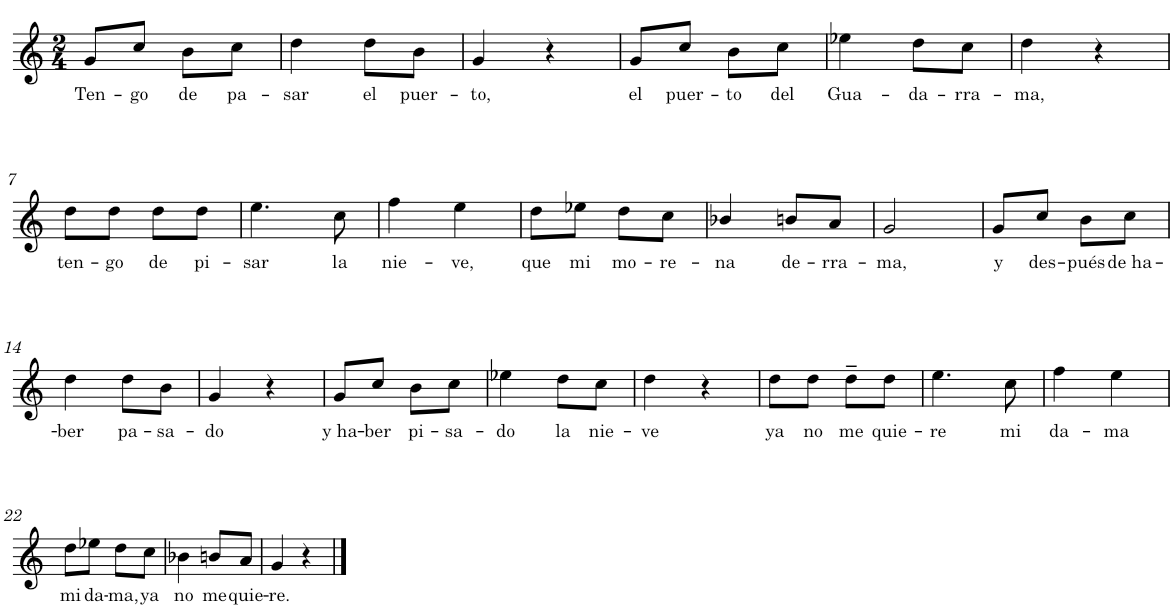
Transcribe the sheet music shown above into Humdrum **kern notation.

**kern	**text
*part1	*part1
*staff1	*staff1
*I"Nylon Guitar	*
*clefG2	*
*Trd7c12	*
*k[]	*
*M2/4	*
=1	=1
!	!LO:LY:b
8g/L	Ten-
!	!LO:LY:b
8cc/J	-go
!	!LO:LY:b
8b\L	de
!	!LO:LY:b
8cc\J	pa-
=2	=2
!	!LO:LY:b
4dd\	-sar
!	!LO:LY:b
8dd\L	el
!	!LO:LY:b
8b\J	puer-
=3	=3
!	!LO:LY:b
4g/	-to,
4r	.
=4	=4
!	!LO:LY:b
8g/L	el
!	!LO:LY:b
8cc/J	puer-
!	!LO:LY:b
8b\L	-to
!	!LO:LY:b
8cc\J	del
=5	=5
!	!LO:LY:b
4ee-X\	Gua-
!	!LO:LY:b
8dd\L	-da-
!	!LO:LY:b
8cc\J	-rra-
=6	=6
!	!LO:LY:b
4dd\	-ma,
4r	.
!!LO:LB:g=z
=7	=7
!	!LO:LY:b
8dd\L	ten-
!	!LO:LY:b
8dd\J	-go
!	!LO:LY:b
8dd\L	de
!	!LO:LY:b
8dd\J	pi-
=8	=8
!	!LO:LY:b
4.ee\	-sar
!	!LO:LY:b
8cc\	la
=9	=9
!	!LO:LY:b
4ff\	nie-
!	!LO:LY:b
4ee\	-ve,
=10	=10
!	!LO:LY:b
8dd\L	que
!	!LO:LY:b
8ee-X\J	mi
!	!LO:LY:b
8dd\L	mo-
!	!LO:LY:b
8cc\J	-re-
=11	=11
!	!LO:LY:b
4b-X/	-na
!	!LO:LY:b
8bn/L	de-
!	!LO:LY:b
8a/J	-rra-
=12	=12
!	!LO:LY:b
2g/	-ma,
=13	=13
!	!LO:LY:b
8g/L	y
!	!LO:LY:b
8cc/J	des-
!	!LO:LY:b
8b\L	-pués
!	!LO:LY:b
8cc\J	de ha-
!!LO:LB:g=z
=14	=14
!	!LO:LY:b
4dd\	-ber
!	!LO:LY:b
8dd\L	pa-
!	!LO:LY:b
8b\J	-sa-
=15	=15
!	!LO:LY:b
4g/	-do
4r	.
=16	=16
!	!LO:LY:b
8g/L	y ha-
!	!LO:LY:b
8cc/J	-ber
!	!LO:LY:b
8b\L	pi-
!	!LO:LY:b
8cc\J	-sa-
=17	=17
!	!LO:LY:b
4ee-X\	-do
!	!LO:LY:b
8dd\L	la
!	!LO:LY:b
8cc\J	nie-
=18	=18
!	!LO:LY:b
4dd\	-ve
4r	.
=19	=19
!	!LO:LY:b
8dd\L	ya
!	!LO:LY:b
8dd\J	no
!	!LO:LY:b
8dd~\L	me
!	!LO:LY:b
8dd\J	quie-
=20	=20
!	!LO:LY:b
4.ee\	re
!	!LO:LY:b
8cc\	mi
=21	=21
!	!LO:LY:b
4ff\	da-
!	!LO:LY:b
4ee\	-ma
!!LO:LB:g=z
=22	=22
!	!LO:LY:b
8dd\L	mi
!	!LO:LY:b
8ee-X\J	da-
!	!LO:LY:b
8dd\L	-ma,
!	!LO:LY:b
8cc\J	ya
=23	=23
!	!LO:LY:b
4b-X\	no
!	!LO:LY:b
8bn/L	me
!	!LO:LY:b
8a/J	quie-
=24	=24
!	!LO:LY:b
4g/	-re.
4r	.
==	==
*-	*-
